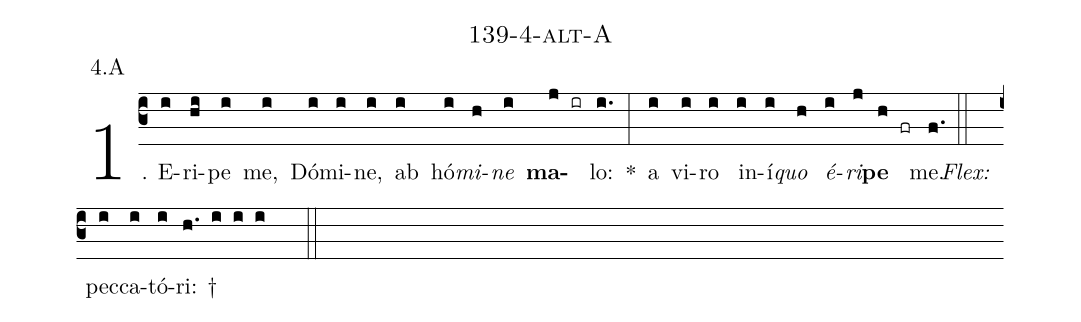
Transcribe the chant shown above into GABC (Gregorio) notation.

name: 139-4-alt-A;
annotation: 4.A;
%%
(c3)1. E(i)ri(hi)pe(i) me,(i) Dó(i)mi(i)ne,(i) ab(i) hó(i)<i>mi</i>(h)<i>ne</i>(i) <b>ma</b>(j ir)lo:(i.) *(:) a(i) vi(i)ro(i) in(i)í(i)<i>quo</i>(h) <i>é</i>(i)<i>ri</i>(j)<b>pe</b>(h fr) me.(f.) (::)
<i>Flex:</i>()  pec(i)ca(i)tó(i)ri: †(h. i i i  ::)
